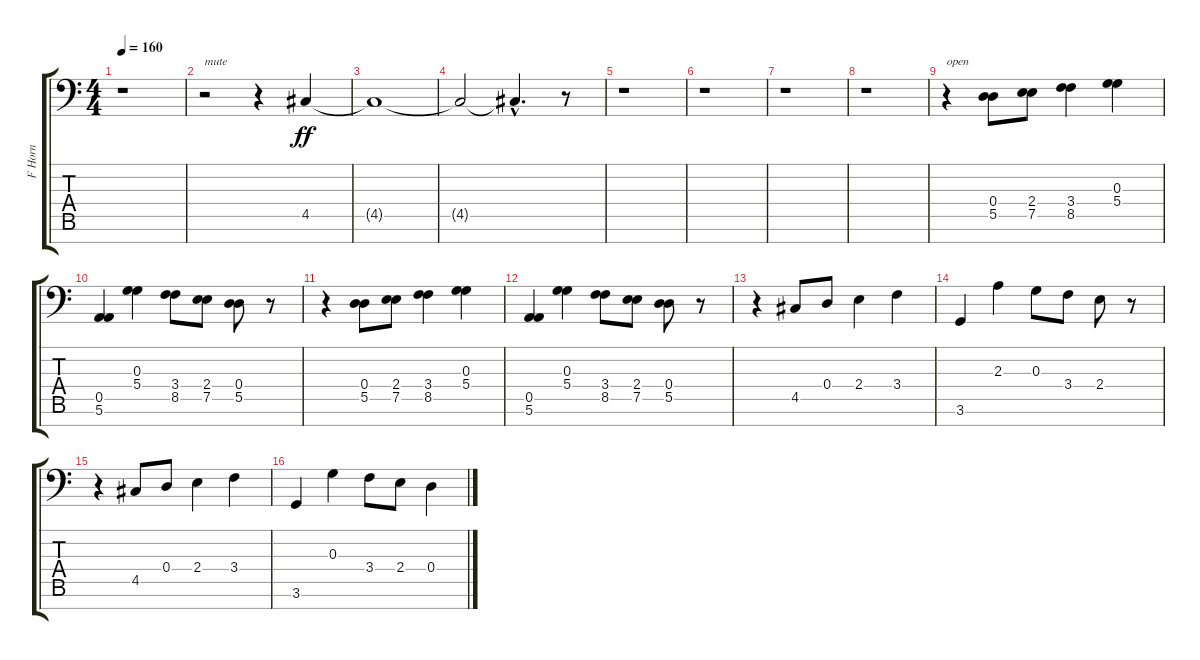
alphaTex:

\track ("F Horn" "F Horn") {instrument frenchhorn}
\staff {score tabs}
\tuning (E4 B3 G3 D3 A2 E2 A1) {hide}
\ts (4 4)
\tempo 160
\clef f4
\ks c
r.1{dy ff} |
r.2{txt "mute" instrument mutedtrumpet} r.4 4.5.4 |
4.5{t}.1 |
4.5{t}.2 4.5{hac t}.4{d} r.8 |
r.1 |
r.1 |
r.1 |
r.1 |
r.4{txt "open" instrument frenchhorn} (0.4 5.5).8 (2.4 7.5).8 (3.4 8.5).4 (0.3 5.4).4 |
(0.5 5.6).4 (0.3 5.4).4 (3.4 8.5).8 (2.4 7.5).8 (0.4 5.5).8 r.8 |
r.4 (0.4 5.5).8 (2.4 7.5).8 (3.4 8.5).4 (0.3 5.4).4 |
(0.5 5.6).4 (0.3 5.4).4 (3.4 8.5).8 (2.4 7.5).8 (0.4 5.5).8 r.8 |
r.4 4.5.8 0.4.8 2.4.4 3.4.4 |
3.6.4 2.3.4 0.3.8 3.4.8 2.4.8 r.8 |
r.4 4.5.8 0.4.8 2.4.4 3.4.4 |
3.6.4 0.3.4 3.4.8 2.4.8 0.4.4
